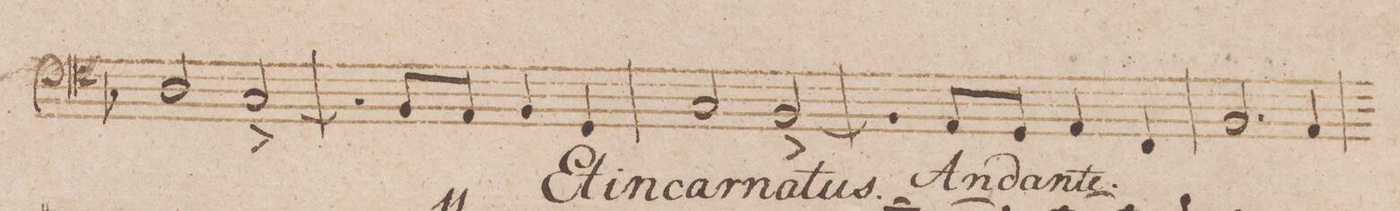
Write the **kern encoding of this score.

**kern	**dynam
*I"Fagotto 1mo	*
*clefF4	*
*k[b-]	*
*met(c|)	*
*M2/2	*
2D/	.
[2C^/	.
=58	=58
4C/]	.
8BB-/L	.
8AA/J	.
4BB-/	.
4GG/	.
=59	=59
2C/	.
[2BB-^/	.
=60	=60
4BB-/]	.
8AA/L	.
8GG/J	.
4AA/	.
4FF/	.
=61	=61
2.BB-/	.
4AA/	.
=62	=62
*-	*-
